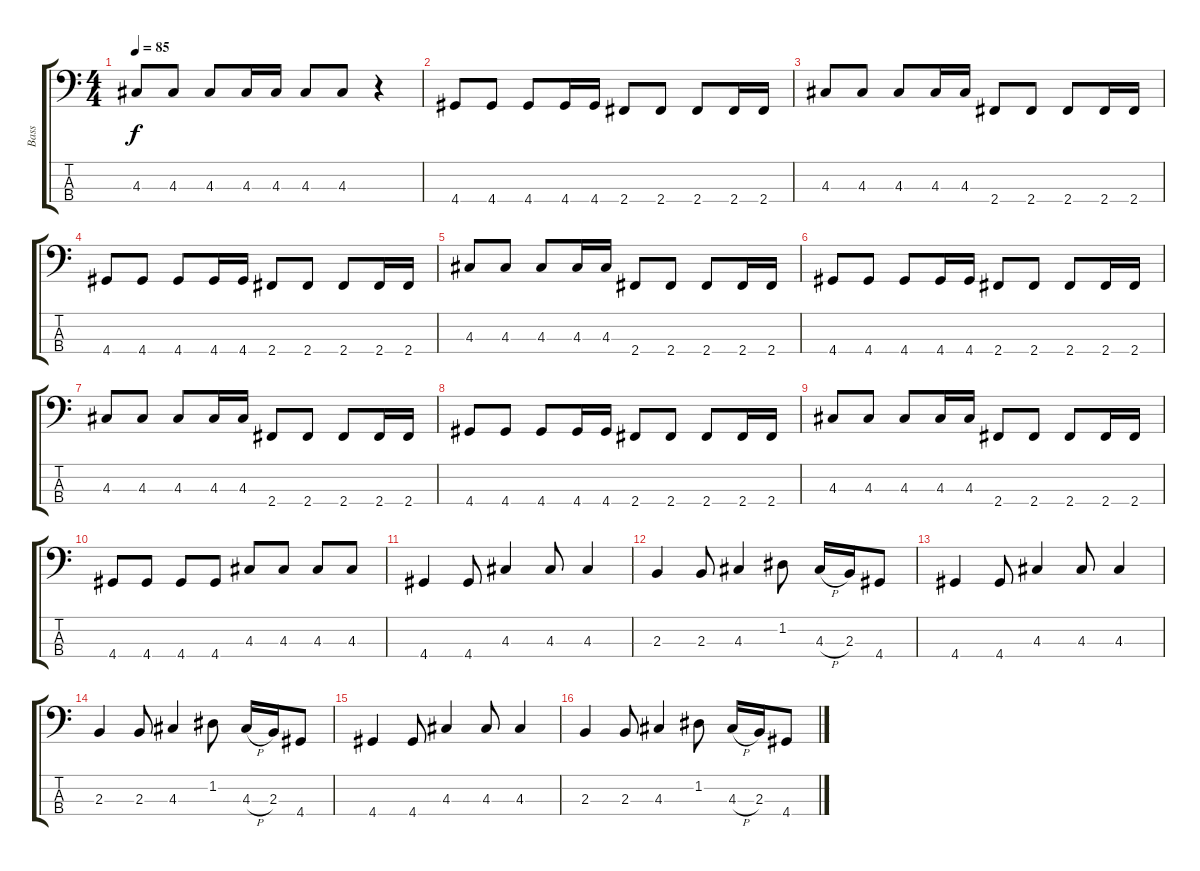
\track ("Bass" "Bass") {instrument electricbassfinger}
\staff {score tabs}
\tuning (G2 D2 A1 E1) {hide}
\ts (4 4)
\tempo 85
\clef f4
\ks c
4.3.8{dy f} 4.3.8 4.3.8 4.3.16 4.3.16 4.3.8 4.3.8 r.4 |
4.4.8 4.4.8 4.4.8 4.4.16 4.4.16 2.4.8 2.4.8 2.4.8 2.4.16 2.4.16 |
4.3.8 4.3.8 4.3.8 4.3.16 4.3.16 2.4.8 2.4.8 2.4.8 2.4.16 2.4.16 |
4.4.8 4.4.8 4.4.8 4.4.16 4.4.16 2.4.8 2.4.8 2.4.8 2.4.16 2.4.16 |
4.3.8 4.3.8 4.3.8 4.3.16 4.3.16 2.4.8 2.4.8 2.4.8 2.4.16 2.4.16 |
4.4.8 4.4.8 4.4.8 4.4.16 4.4.16 2.4.8 2.4.8 2.4.8 2.4.16 2.4.16 |
4.3.8 4.3.8 4.3.8 4.3.16 4.3.16 2.4.8 2.4.8 2.4.8 2.4.16 2.4.16 |
4.4.8 4.4.8 4.4.8 4.4.16 4.4.16 2.4.8 2.4.8 2.4.8 2.4.16 2.4.16 |
4.3.8 4.3.8 4.3.8 4.3.16 4.3.16 2.4.8 2.4.8 2.4.8 2.4.16 2.4.16 |
4.4.8 4.4.8 4.4.8 4.4.8 4.3.8 4.3.8 4.3.8 4.3.8 |
4.4.4 4.4.8 4.3.4 4.3.8 4.3.4 |
2.3.4 2.3.8 4.3.4 1.2.8 4.3{h}.16 2.3.16 4.4.8 |
4.4.4 4.4.8 4.3.4 4.3.8 4.3.4 |
2.3.4 2.3.8 4.3.4 1.2.8 4.3{h}.16 2.3.16 4.4.8 |
4.4.4 4.4.8 4.3.4 4.3.8 4.3.4 |
2.3.4 2.3.8 4.3.4 1.2.8 4.3{h}.16 2.3.16 4.4.8
